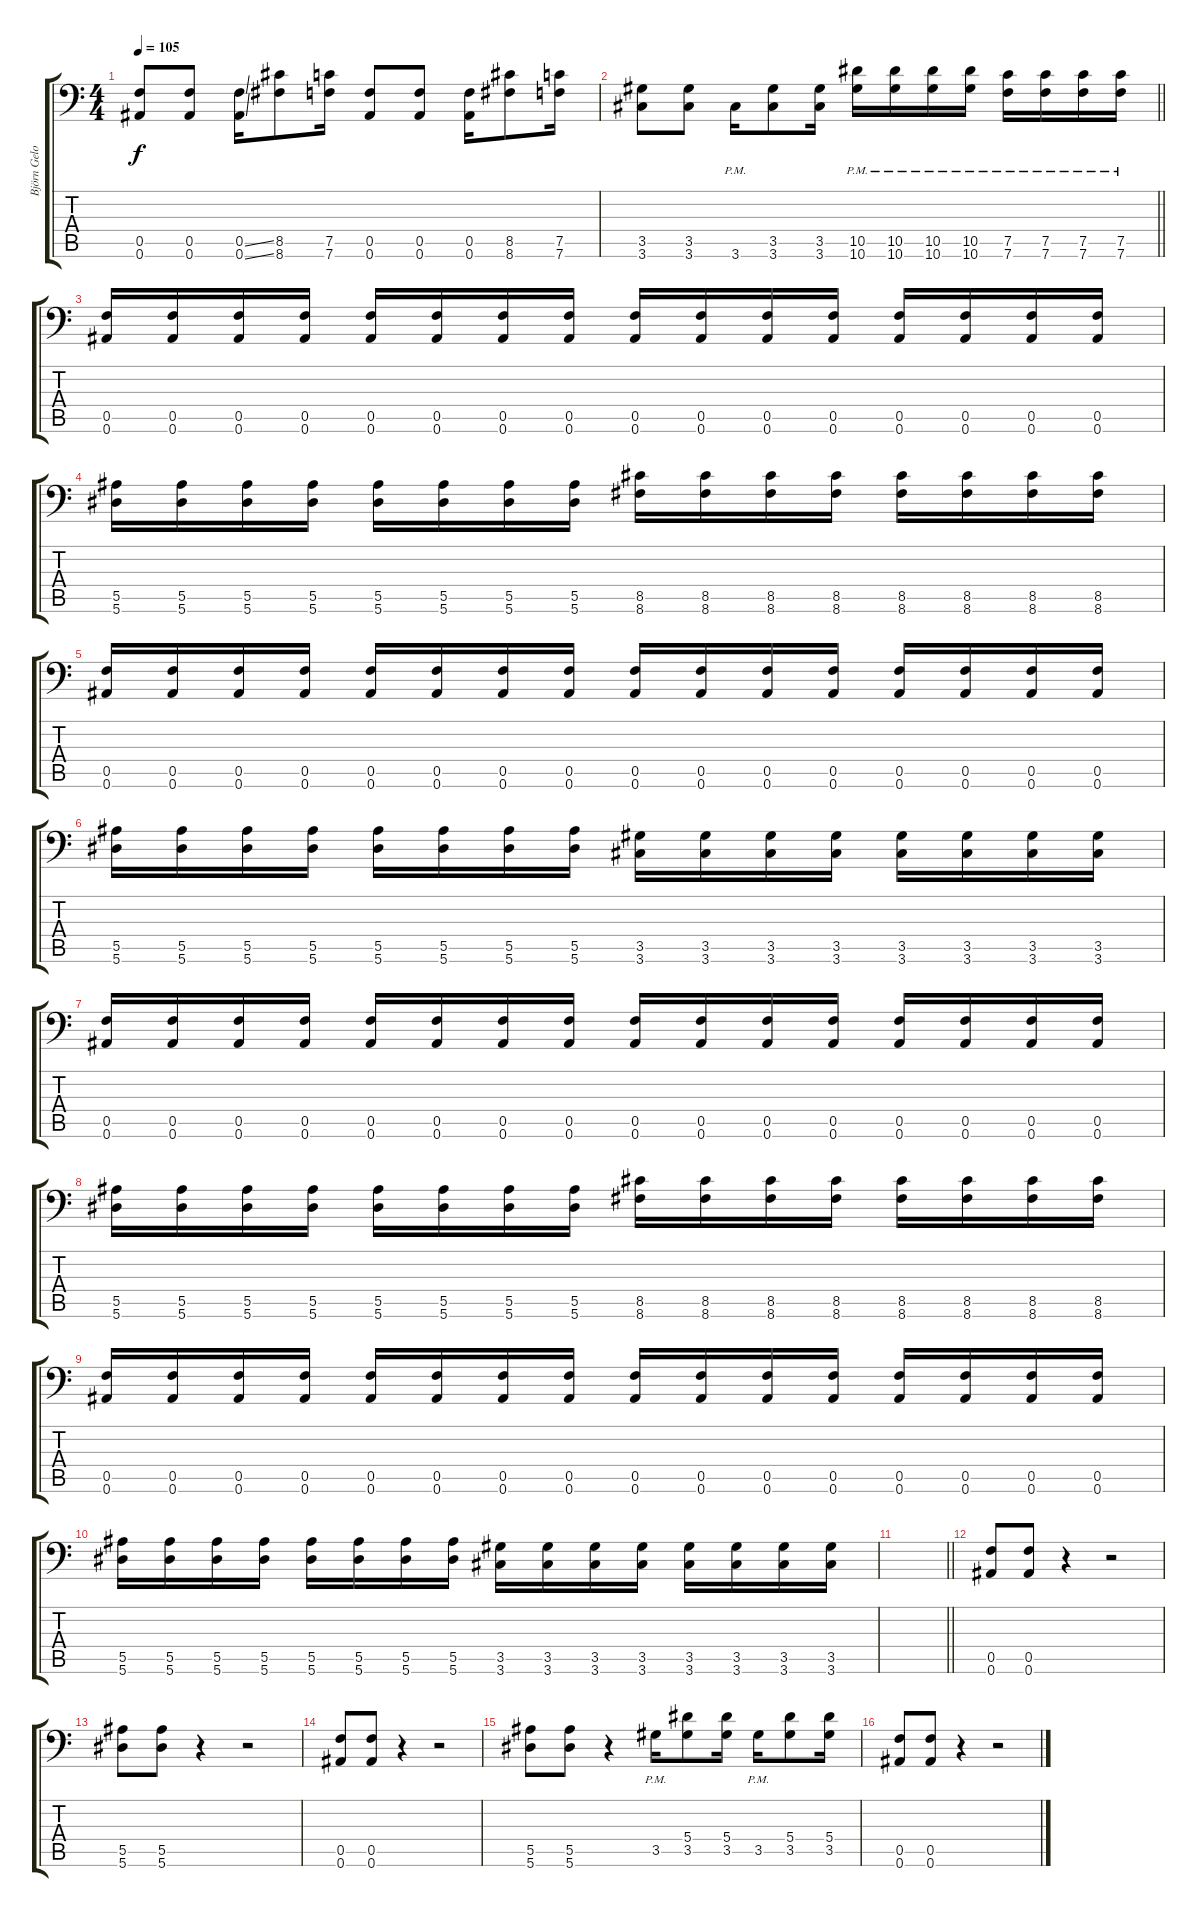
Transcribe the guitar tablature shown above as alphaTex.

\track ("Björn Gelotte" "Björn Gelo") {instrument distortionguitar}
\staff {score tabs}
\tuning (C4 G3 Eb3 Bb2 F2 Bb1) {hide}
\ts (4 4)
\tempo 105
\clef f4
\ks c
(0.5 0.6).8{dy f} (0.5 0.6).8 (0.5{ss} 0.6{ss}).16 (8.5 8.6).8 (7.5 7.6).16 (0.5 0.6).8 (0.5 0.6).8 (0.5 0.6).16 (8.5 8.6).8 (7.5 7.6).16 |
\barLineRight lightlight
(3.5 3.6).8 (3.5 3.6).8 3.6{pm}.16 (3.5 3.6).8 (3.5 3.6).16 (10.5{pm} 10.6{pm}).16 (10.5{pm} 10.6{pm}).16 (10.5{pm} 10.6{pm}).16 (10.5{pm} 10.6{pm}).16 (7.5{pm} 7.6{pm}).16 (7.5{pm} 7.6{pm}).16 (7.5{pm} 7.6{pm}).16 (7.5{pm} 7.6{pm}).16 |
(0.5 0.6).16 (0.5 0.6).16 (0.5 0.6).16 (0.5 0.6).16 (0.5 0.6).16 (0.5 0.6).16 (0.5 0.6).16 (0.5 0.6).16 (0.5 0.6).16 (0.5 0.6).16 (0.5 0.6).16 (0.5 0.6).16 (0.5 0.6).16 (0.5 0.6).16 (0.5 0.6).16 (0.5 0.6).16 |
(5.5 5.6).16 (5.5 5.6).16 (5.5 5.6).16 (5.5 5.6).16 (5.5 5.6).16 (5.5 5.6).16 (5.5 5.6).16 (5.5 5.6).16 (8.5 8.6).16 (8.5 8.6).16 (8.5 8.6).16 (8.5 8.6).16 (8.5 8.6).16 (8.5 8.6).16 (8.5 8.6).16 (8.5 8.6).16 |
(0.5 0.6).16 (0.5 0.6).16 (0.5 0.6).16 (0.5 0.6).16 (0.5 0.6).16 (0.5 0.6).16 (0.5 0.6).16 (0.5 0.6).16 (0.5 0.6).16 (0.5 0.6).16 (0.5 0.6).16 (0.5 0.6).16 (0.5 0.6).16 (0.5 0.6).16 (0.5 0.6).16 (0.5 0.6).16 |
(5.5 5.6).16 (5.5 5.6).16 (5.5 5.6).16 (5.5 5.6).16 (5.5 5.6).16 (5.5 5.6).16 (5.5 5.6).16 (5.5 5.6).16 (3.5 3.6).16 (3.5 3.6).16 (3.5 3.6).16 (3.5 3.6).16 (3.5 3.6).16 (3.5 3.6).16 (3.5 3.6).16 (3.5 3.6).16 |
(0.5 0.6).16 (0.5 0.6).16 (0.5 0.6).16 (0.5 0.6).16 (0.5 0.6).16 (0.5 0.6).16 (0.5 0.6).16 (0.5 0.6).16 (0.5 0.6).16 (0.5 0.6).16 (0.5 0.6).16 (0.5 0.6).16 (0.5 0.6).16 (0.5 0.6).16 (0.5 0.6).16 (0.5 0.6).16 |
(5.5 5.6).16 (5.5 5.6).16 (5.5 5.6).16 (5.5 5.6).16 (5.5 5.6).16 (5.5 5.6).16 (5.5 5.6).16 (5.5 5.6).16 (8.5 8.6).16 (8.5 8.6).16 (8.5 8.6).16 (8.5 8.6).16 (8.5 8.6).16 (8.5 8.6).16 (8.5 8.6).16 (8.5 8.6).16 |
(0.5 0.6).16 (0.5 0.6).16 (0.5 0.6).16 (0.5 0.6).16 (0.5 0.6).16 (0.5 0.6).16 (0.5 0.6).16 (0.5 0.6).16 (0.5 0.6).16 (0.5 0.6).16 (0.5 0.6).16 (0.5 0.6).16 (0.5 0.6).16 (0.5 0.6).16 (0.5 0.6).16 (0.5 0.6).16 |
(5.5 5.6).16 (5.5 5.6).16 (5.5 5.6).16 (5.5 5.6).16 (5.5 5.6).16 (5.5 5.6).16 (5.5 5.6).16 (5.5 5.6).16 (3.5 3.6).16 (3.5 3.6).16 (3.5 3.6).16 (3.5 3.6).16 (3.5 3.6).16 (3.5 3.6).16 (3.5 3.6).16 (3.5 3.6).16 |
\barLineRight lightlight
|
(0.5 0.6).8 (0.5 0.6).8 r.4 r.2 |
(5.5 5.6).8 (5.5 5.6).8 r.4 r.2 |
(0.5 0.6).8 (0.5 0.6).8 r.4 r.2 |
(5.5 5.6).8 (5.5 5.6).8 r.4 3.5{pm}.16 (5.4 3.5).8 (5.4 3.5).16 3.5{pm}.16 (5.4 3.5).8 (5.4 3.5).16 |
(0.5 0.6).8 (0.5 0.6).8 r.4 r.2
